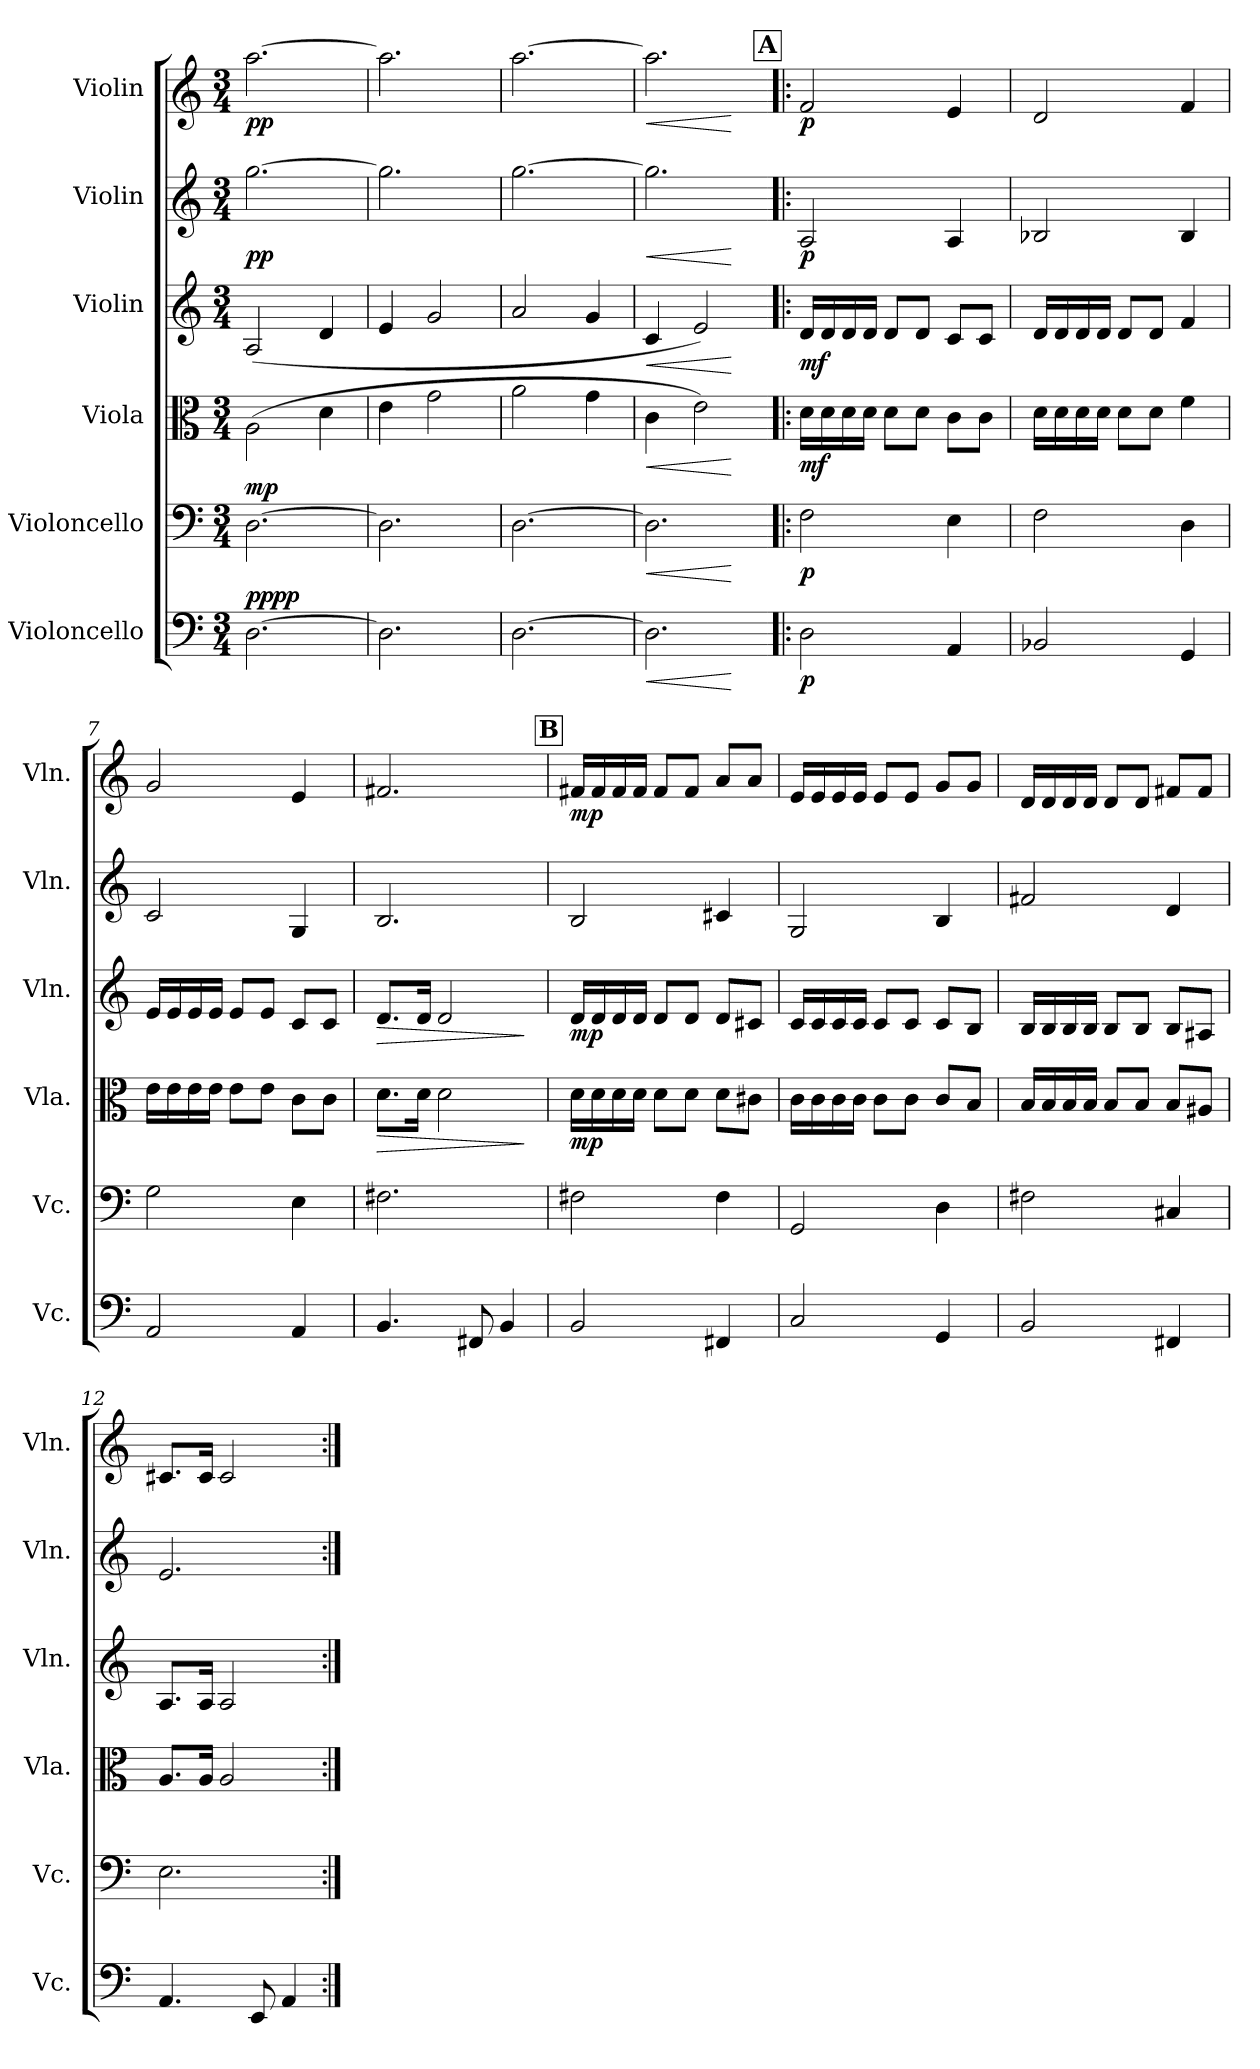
**kern	**dynam	**kern	**dynam	**kern	**dynam	**kern	**dynam	**kern	**dynam	**kern	**dynam
*part6	*part6	*part5	*part5	*part4	*part4	*part3	*part3	*part2	*part2	*part1	*part1
*staff6	*staff6	*staff5	*staff5	*staff4	*staff4	*staff3	*staff3	*staff2	*staff2	*staff1	*staff1
*I"Violoncello	*	*I"Violoncello	*	*I"Viola	*	*I"Violin	*	*I"Violin	*	*I"Violin	*
*I'Vc.	*	*I'Vc.	*	*I'Vla.	*	*I'Vln.	*	*I'Vln.	*	*I'Vln.	*
*clefF4	*	*clefF4	*	*clefC3	*	*clefG2	*	*clefG2	*	*clefG2	*
*k[]	*	*k[]	*	*k[]	*	*k[]	*	*k[]	*	*k[]	*
*M3/4	*	*M3/4	*	*M3/4	*	*M3/4	*	*M3/4	*	*M3/4	*
*MM76	*	*MM76	*	*MM76	*	*MM76	*	*MM76	*	*MM76	*
=1	=1	=1	=1	=1	=1	=1	=1	=1	=1	=1	=1
!	!LO:DY:a	!	!	!	!	!	!	!	!	!	!
!	!LO:DY:n=1:b	!	!LO:DY:a	!	!	!	!	!	!LO:DY:b	!	!LO:DY:b
[2.D\	pp pp	[2.D\	mp	(2A\	.	(2A/	.	[2.gg\	pp	[2.aa\	pp
.	.	.	.	4d\	.	4d/	.	.	.	.	.
=2	=2	=2	=2	=2	=2	=2	=2	=2	=2	=2	=2
2.D\]	.	2.D\]	.	4e\	.	4e/	.	2.gg\]	.	2.aa\]	.
.	.	.	.	2g\	.	2g/	.	.	.	.	.
=3	=3	=3	=3	=3	=3	=3	=3	=3	=3	=3	=3
[2.D\	.	[2.D\	.	2a\	.	2a/	.	[2.gg\	.	[2.aa\	.
.	.	.	.	4g\	.	4g/	.	.	.	.	.
=4	=4	=4	=4	=4	=4	=4	=4	=4	=4	=4	=4
!	!LO:HP:b	!	!LO:HP:b	!	!LO:HP:b	!	!LO:HP:b	!	!LO:HP:b	!	!LO:HP:b
2.D\]	<	2.D\]	<	4c\	<	4c/	<	2.gg\]	<	2.aa\]	<
.	.	.	.	2e\)	.	2e/)	.	.	.	.	.
.	[	.	[	.	[	.	[	.	[	.	[
!!LO:REH:place=s1:a:B:fs=14:t=A
=5!|:	=5!|:	=5!|:	=5!|:	=5!|:	=5!|:	=5!|:	=5!|:	=5!|:	=5!|:	=5!|:	=5!|:
!	!LO:DY:b	!	!LO:DY:b	!	!LO:DY:b	!	!LO:DY:b	!	!LO:DY:b	!	!LO:DY:b
2D\	p	2F\	p	16d\LL	mf	16d/LL	mf	2A/	p	2f/	p
.	.	.	.	16d\	.	16d/	.	.	.	.	.
.	.	.	.	16d\	.	16d/	.	.	.	.	.
.	.	.	.	16d\JJ	.	16d/JJ	.	.	.	.	.
.	.	.	.	8d\L	.	8d/L	.	.	.	.	.
.	.	.	.	8d\J	.	8d/J	.	.	.	.	.
4AA/	.	4E\	.	8c\L	.	8c/L	.	4A/	.	4e/	.
.	.	.	.	8c\J	.	8c/J	.	.	.	.	.
=6	=6	=6	=6	=6	=6	=6	=6	=6	=6	=6	=6
2BB-X/	.	2F\	.	16d\LL	.	16d/LL	.	2B-X/	.	2d/	.
.	.	.	.	16d\	.	16d/	.	.	.	.	.
.	.	.	.	16d\	.	16d/	.	.	.	.	.
.	.	.	.	16d\JJ	.	16d/JJ	.	.	.	.	.
.	.	.	.	8d\L	.	8d/L	.	.	.	.	.
.	.	.	.	8d\J	.	8d/J	.	.	.	.	.
4GG/	.	4D\	.	4f\	.	4f/	.	4B-/	.	4f/	.
=7	=7	=7	=7	=7	=7	=7	=7	=7	=7	=7	=7
2AA/	.	2G\	.	16e\LL	.	16e/LL	.	2c/	.	2g/	.
.	.	.	.	16e\	.	16e/	.	.	.	.	.
.	.	.	.	16e\	.	16e/	.	.	.	.	.
.	.	.	.	16e\JJ	.	16e/JJ	.	.	.	.	.
.	.	.	.	8e\L	.	8e/L	.	.	.	.	.
.	.	.	.	8e\J	.	8e/J	.	.	.	.	.
4AA/	.	4E\	.	8c\L	.	8c/L	.	4G/	.	4e/	.
.	.	.	.	8c\J	.	8c/J	.	.	.	.	.
!!LO:LB:g=z
=8	=8	=8	=8	=8	=8	=8	=8	=8	=8	=8	=8
!	!	!	!	!	!LO:HP:b	!	!LO:HP:b	!	!	!	!
4.BB/	.	2.F#X\	.	8.d\L	>	8.d/L	>	2.B/	.	2.f#X/	.
.	.	.	.	16d\Jk	.	16d/Jk	.	.	.	.	.
.	.	.	.	2d\	.	2d/	.	.	.	.	.
8FF#X/	.	.	.	.	.	.	.	.	.	.	.
4BB/	.	.	.	.	.	.	.	.	.	.	.
.	.	.	.	.	]	.	]	.	.	.	.
!!LO:REH:place=s1:a:B:fs=14:t=B
=9	=9	=9	=9	=9	=9	=9	=9	=9	=9	=9	=9
!	!	!	!	!	!LO:DY:b	!	!LO:DY:b	!	!	!	!LO:DY:b
2BB/	.	2F#X\	.	16d\LL	mp	16d/LL	mp	2B/	.	16f#X/LL	mp
.	.	.	.	16d\	.	16d/	.	.	.	16f#/	.
.	.	.	.	16d\	.	16d/	.	.	.	16f#/	.
.	.	.	.	16d\JJ	.	16d/JJ	.	.	.	16f#/JJ	.
.	.	.	.	8d\L	.	8d/L	.	.	.	8f#/L	.
.	.	.	.	8d\J	.	8d/J	.	.	.	8f#/J	.
4FF#X/	.	4F#\	.	8d\L	.	8d/L	.	4c#X/	.	8a/L	.
.	.	.	.	8c#X\J	.	8c#X/J	.	.	.	8a/J	.
=10	=10	=10	=10	=10	=10	=10	=10	=10	=10	=10	=10
2C/	.	2GG/	.	16c\LL	.	16c/LL	.	2G/	.	16e/LL	.
.	.	.	.	16c\	.	16c/	.	.	.	16e/	.
.	.	.	.	16c\	.	16c/	.	.	.	16e/	.
.	.	.	.	16c\JJ	.	16c/JJ	.	.	.	16e/JJ	.
.	.	.	.	8c\L	.	8c/L	.	.	.	8e/L	.
.	.	.	.	8c\J	.	8c/J	.	.	.	8e/J	.
4GG/	.	4D\	.	8c/L	.	8c/L	.	4B/	.	8g/L	.
.	.	.	.	8B/J	.	8B/J	.	.	.	8g/J	.
=11	=11	=11	=11	=11	=11	=11	=11	=11	=11	=11	=11
2BB/	.	2F#X\	.	16B/LL	.	16B/LL	.	2f#X/	.	16d/LL	.
.	.	.	.	16B/	.	16B/	.	.	.	16d/	.
.	.	.	.	16B/	.	16B/	.	.	.	16d/	.
.	.	.	.	16B/JJ	.	16B/JJ	.	.	.	16d/JJ	.
.	.	.	.	8B/L	.	8B/L	.	.	.	8d/L	.
.	.	.	.	8B/J	.	8B/J	.	.	.	8d/J	.
4FF#X/	.	4C#X/	.	8B/L	.	8B/L	.	4d/	.	8f#X/L	.
.	.	.	.	8A#X/J	.	8A#X/J	.	.	.	8f#/J	.
!!LO:PB:g=z
=12	=12	=12	=12	=12	=12	=12	=12	=12	=12	=12	=12
4.AA/	.	2.E\	.	8.A/L	.	8.A/L	.	2.e/	.	8.c#X/L	.
.	.	.	.	16A/Jk	.	16A/Jk	.	.	.	16c#/Jk	.
.	.	.	.	2A/	.	2A/	.	.	.	2c#/	.
8EE/	.	.	.	.	.	.	.	.	.	.	.
4AA/	.	.	.	.	.	.	.	.	.	.	.
=:|!	=:|!	=:|!	=:|!	=:|!	=:|!	=:|!	=:|!	=:|!	=:|!	=:|!	=:|!
*-	*-	*-	*-	*-	*-	*-	*-	*-	*-	*-	*-
